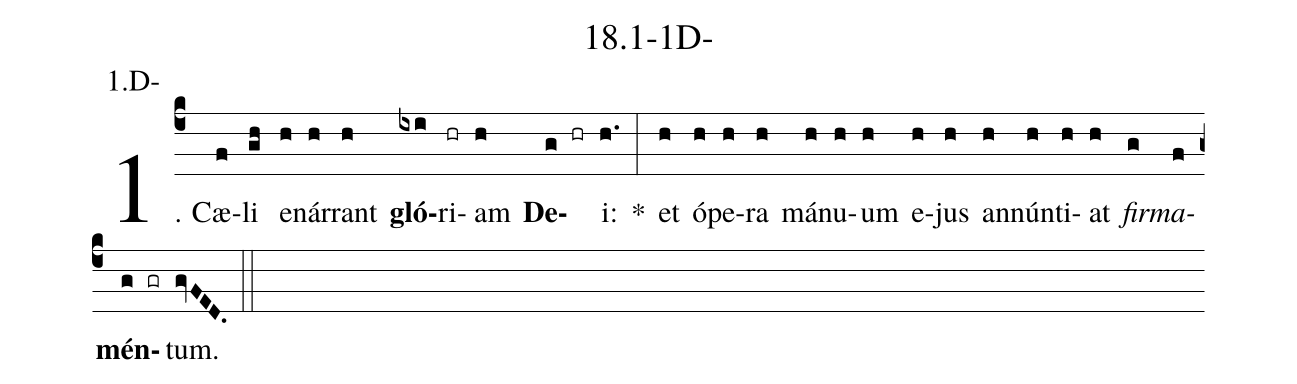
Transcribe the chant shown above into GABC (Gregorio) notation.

name: 18.1-1D-;
annotation: 1.D-;
%%
(c4)1. Cæ(f)li(gh) e(h)nár(h)rant(h) <b>gló</b>(ixi)ri(hr)am(h) <b>De</b>(g hr)i:(h.) *(:) et(h) ó(h)pe(h)ra(h) má(h)nu(h)um(h) e(h)jus(h) an(h)nún(h)ti(h)at(h) <i>fir</i>(g)<i>ma</i>(f)<b>mén</b>(g gr)tum.(gvFED.) (::)


%E(h) u(h) o(g) u(f) a(g) e.(gvFED.) (::)
